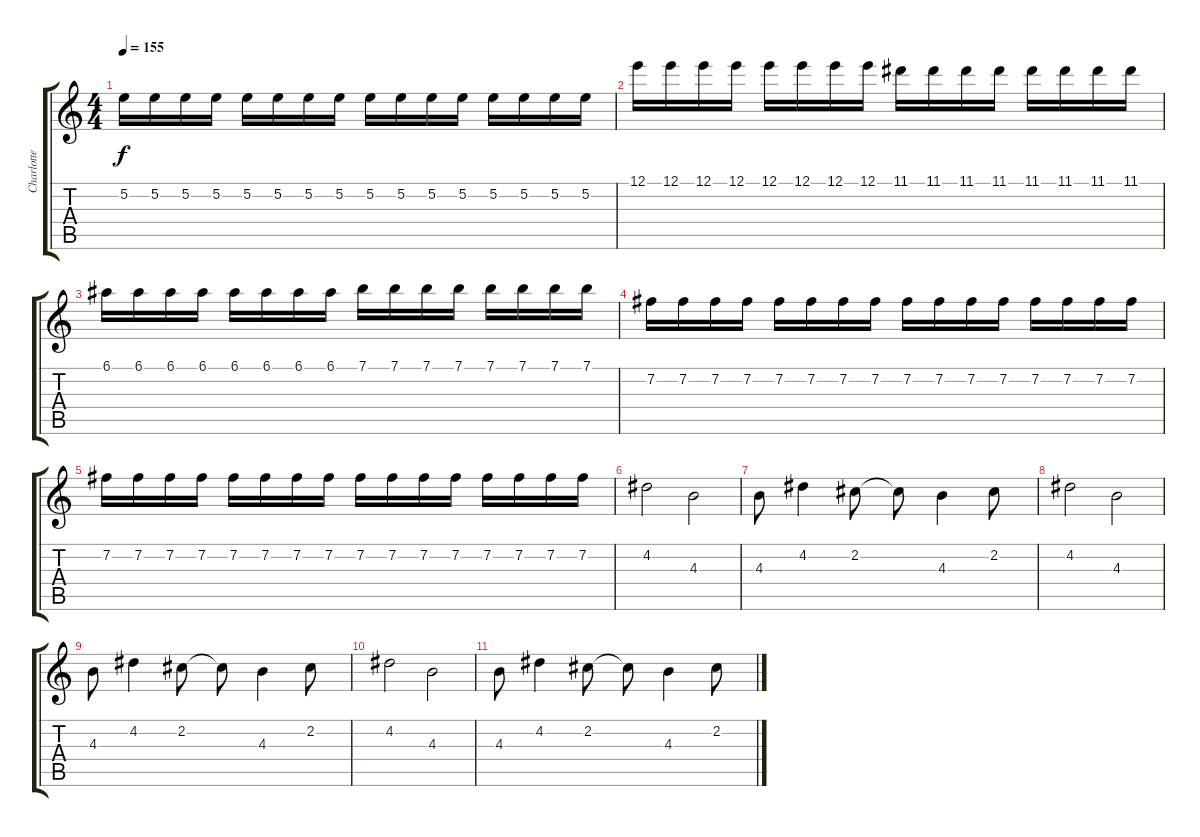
\track ("Charlotte Hatherley" "Charlotte ") {instrument electricguitarclean}
\staff {score tabs}
\tuning (E4 B3 G3 D3 A2 E2) {hide}
\ts (4 4)
\tempo 155
\clef g2
\ks c
5.2.16{dy f} 5.2.16 5.2.16 5.2.16 5.2.16 5.2.16 5.2.16 5.2.16 5.2.16 5.2.16 5.2.16 5.2.16 5.2.16 5.2.16 5.2.16 5.2.16 |
12.1.16 12.1.16 12.1.16 12.1.16 12.1.16 12.1.16 12.1.16 12.1.16 11.1.16 11.1.16 11.1.16 11.1.16 11.1.16 11.1.16 11.1.16 11.1.16 |
6.1.16 6.1.16 6.1.16 6.1.16 6.1.16 6.1.16 6.1.16 6.1.16 7.1.16 7.1.16 7.1.16 7.1.16 7.1.16 7.1.16 7.1.16 7.1.16 |
7.2.16 7.2.16 7.2.16 7.2.16 7.2.16 7.2.16 7.2.16 7.2.16 7.2.16 7.2.16 7.2.16 7.2.16 7.2.16 7.2.16 7.2.16 7.2.16 |
7.2.16 7.2.16 7.2.16 7.2.16 7.2.16 7.2.16 7.2.16 7.2.16 7.2.16 7.2.16 7.2.16 7.2.16 7.2.16 7.2.16 7.2.16 7.2.16 |
4.2.2 4.3.2 |
4.3.8 4.2.4 2.2.8 2.2{t}.8 4.3.4 2.2.8 |
4.2.2 4.3.2 |
4.3.8 4.2.4 2.2.8 2.2{t}.8 4.3.4 2.2.8 |
4.2.2 4.3.2 |
4.3.8 4.2.4 2.2.8 2.2{t}.8 4.3.4 2.2.8
